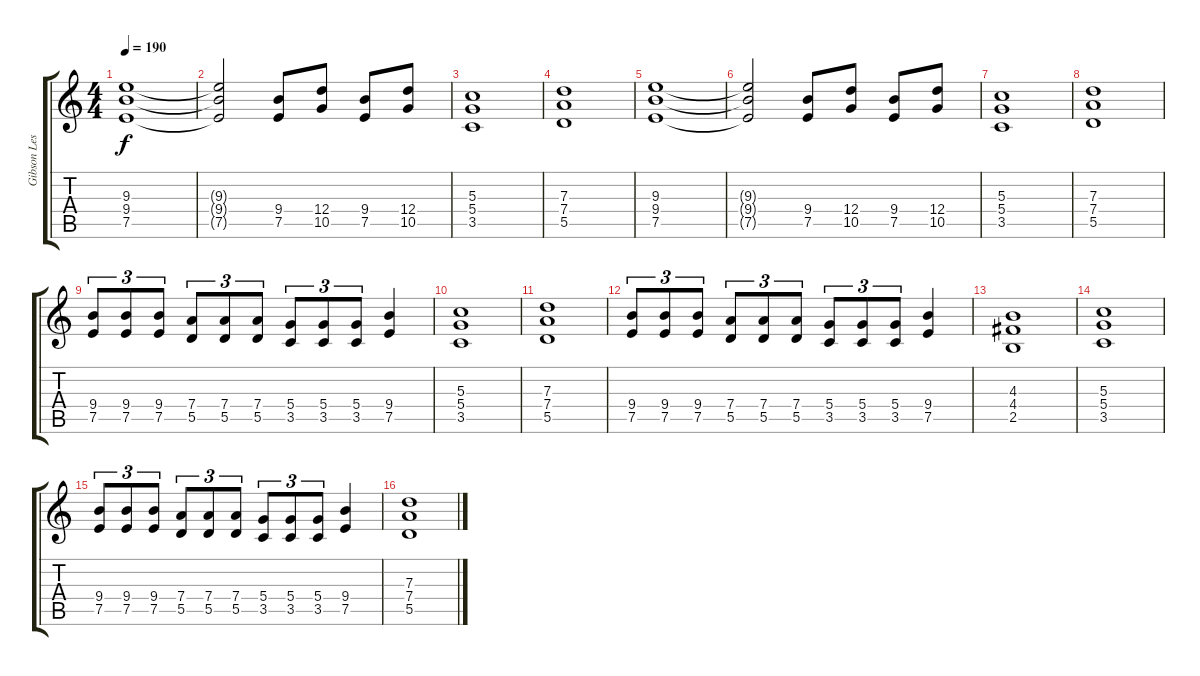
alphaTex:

\track ("Gibson Les Paul '92 Gold" "Gibson Les") {instrument overdrivenguitar}
\staff {score tabs}
\tuning (E4 B3 G3 D3 A2 E2) {hide}
\ts (4 4)
\tempo 190
\clef g2
\ks c
(9.3 9.4 7.5).1{dy f} |
(9.3{t} 9.4{t} 7.5{t}).2 (9.4 7.5).8 (12.4 10.5).8 (9.4 7.5).8 (12.4 10.5).8 |
(5.3 5.4 3.5).1 |
(7.3 7.4 5.5).1 |
(9.3 9.4 7.5).1 |
(9.3{t} 9.4{t} 7.5{t}).2 (9.4 7.5).8 (12.4 10.5).8 (9.4 7.5).8 (12.4 10.5).8 |
(5.3 5.4 3.5).1 |
(7.3 7.4 5.5).1 |
(9.4 7.5).8{tu (3 2)} (9.4 7.5).8{tu (3 2)} (9.4 7.5).8{tu (3 2)} (7.4 5.5).8{tu (3 2)} (7.4 5.5).8{tu (3 2)} (7.4 5.5).8{tu (3 2)} (5.4 3.5).8{tu (3 2)} (5.4 3.5).8{tu (3 2)} (5.4 3.5).8{tu (3 2)} (9.4 7.5).4 |
(5.3 5.4 3.5).1 |
(7.3 7.4 5.5).1 |
(9.4 7.5).8{tu (3 2)} (9.4 7.5).8{tu (3 2)} (9.4 7.5).8{tu (3 2)} (7.4 5.5).8{tu (3 2)} (7.4 5.5).8{tu (3 2)} (7.4 5.5).8{tu (3 2)} (5.4 3.5).8{tu (3 2)} (5.4 3.5).8{tu (3 2)} (5.4 3.5).8{tu (3 2)} (9.4 7.5).4 |
(4.3 4.4 2.5).1 |
(5.3 5.4 3.5).1 |
(9.4 7.5).8{tu (3 2)} (9.4 7.5).8{tu (3 2)} (9.4 7.5).8{tu (3 2)} (7.4 5.5).8{tu (3 2)} (7.4 5.5).8{tu (3 2)} (7.4 5.5).8{tu (3 2)} (5.4 3.5).8{tu (3 2)} (5.4 3.5).8{tu (3 2)} (5.4 3.5).8{tu (3 2)} (9.4 7.5).4 |
(7.3 7.4 5.5).1
